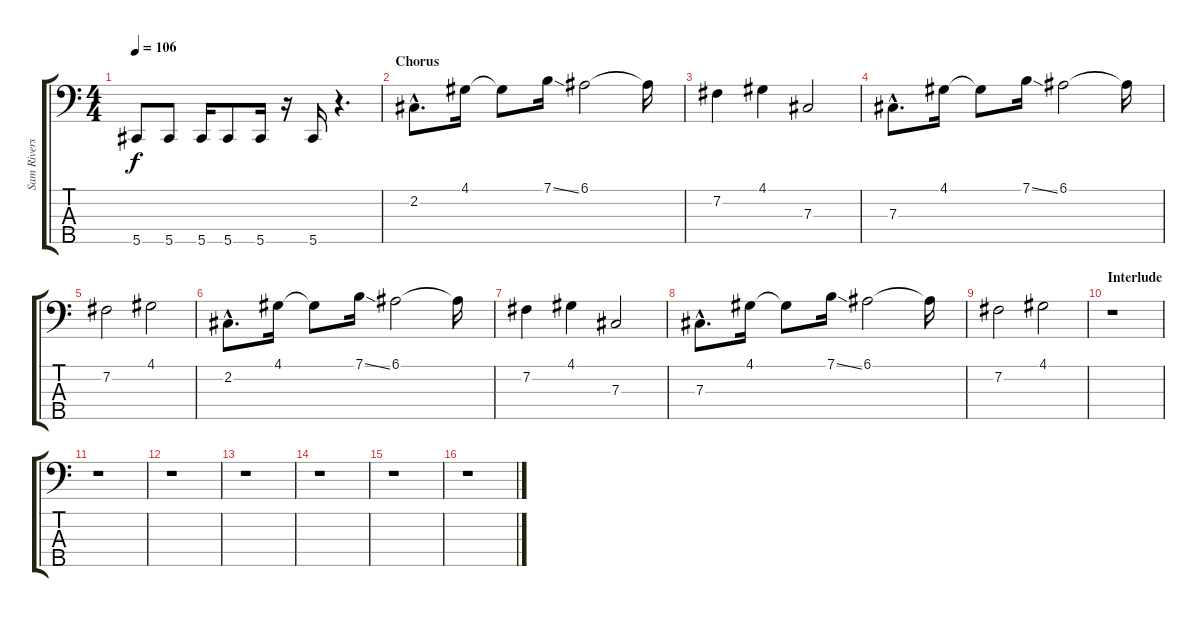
\track ("Sam Rivers" "Sam Rivers") {instrument electricbassfinger}
\staff {score tabs}
\tuning (E2 B1 Gb1 Db1 Ab0) {hide}
\ts (4 4)
\tempo 106
\clef f4
\ks c
5.5.8{dy f} 5.5.8 5.5.16 5.5.8 5.5.16 r.16 5.5.16 r.4{d} |
\section ("" "Chorus")
2.2{hac}.8{d} 4.1.16 4.1{t}.8 7.1{ss}.16 6.1.2 6.1{t}.16 |
7.2.4 4.1.4 7.3.2 |
7.3{hac}.8{d} 4.1.16 4.1{t}.8 7.1{ss}.16 6.1.2 6.1{t}.16 |
7.2.2 4.1.2 |
2.2{hac}.8{d} 4.1.16 4.1{t}.8 7.1{ss}.16 6.1.2 6.1{t}.16 |
7.2.4 4.1.4 7.3.2 |
7.3{hac}.8{d} 4.1.16 4.1{t}.8 7.1{ss}.16 6.1.2 6.1{t}.16 |
7.2.2 4.1.2 |
\section ("" "Interlude")
r.1 |
r.1 |
r.1 |
r.1 |
r.1 |
r.1 |
r.1
